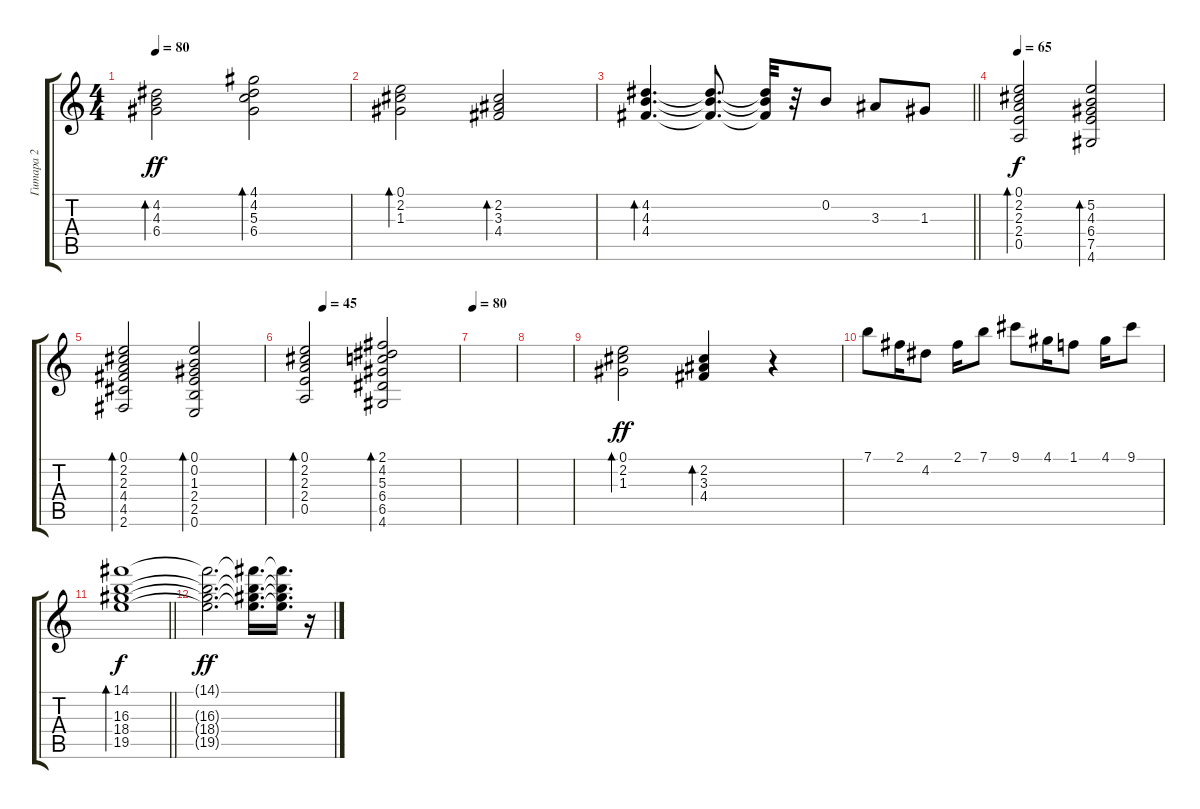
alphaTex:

\track ("Гитара 2" "Гитара 2") {instrument electricguitarjazz}
\staff {score tabs}
\tuning (E4 B3 G3 D3 A2 E2) {hide}
\ts (4 4)
\tempo 80
\clef g2
\ks c
(4.2 4.3 6.4).2{bd 120 dy ff} (4.1 4.2 5.3 6.4).2{bd 120} |
(0.1 2.2 1.3).2{bd 120} (2.2 3.3 4.4).2{bd 120} |
\barLineRight lightlight
(4.2 4.3 4.4).4{d bd 120} (4.2{t} 4.3{t} 4.4{t}).8{d} (4.2{t} 4.3{t} 4.4{t}).32 r.32 0.2.8{volume 13} 3.3.8 1.3.8 |
\tempo 65
(0.1 2.2 2.3 2.4 0.5).2{bd 120 dy f volume 13} (5.2 4.3 6.4 7.5 4.6).2{bd 120} |
(0.1 2.2 2.3 4.4 4.5 2.6).2{bd 120} (0.1 0.2 1.3 2.4 2.5 0.6).2{bd 120} |
\tempo (45 0.125)
(0.1 2.2 2.3 2.4 0.5).2{bd 120} (2.1 4.2 5.3 6.4 6.5 4.6).2{bd 120} |
\tempo 80
|
|
(0.1 2.2 1.3).2{bd 120 dy ff volume 10} (2.2 3.3 4.4).4{bd 120} r.4 |
7.1.8{volume 13} 2.1.16 4.2.8 2.1.16 7.1.8 9.1.8 4.1.16 1.1.8 4.1.16 9.1.8 |
\barLineRight lightlight
(14.1 16.3 18.4 19.5).1{bd 120 dy f} |
(14.1{t} 16.3{t} 18.4{t} 19.5{t}).2{d dy ff} (14.1{t} 16.3{t} 18.4{t} 19.5{t}).16{d} (14.1{t} 16.3{t} 18.4{t} 19.5{t}).16{d} r.16
